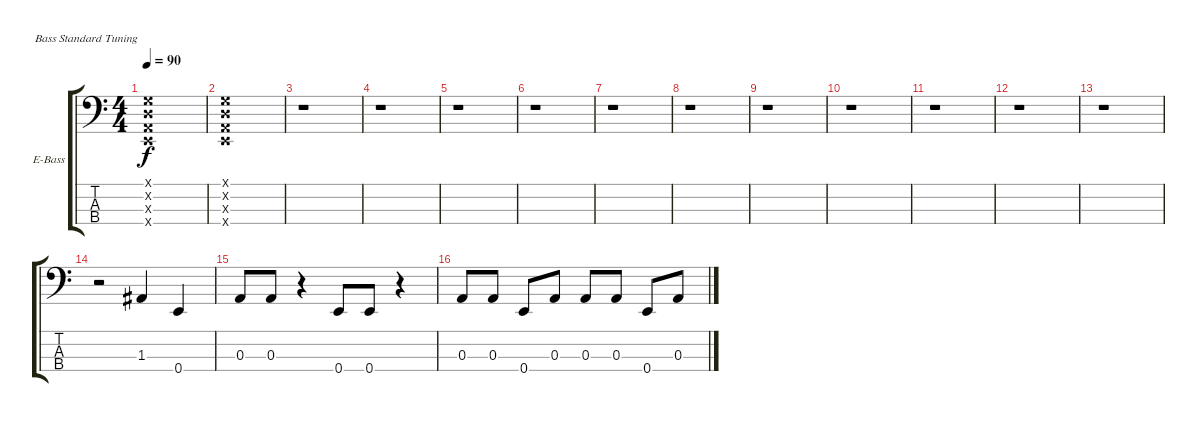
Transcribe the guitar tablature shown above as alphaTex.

\bracketExtendMode groupsimilarinstruments
\firstSystemTrackNameOrientation horizontal
\otherSystemsTrackNameOrientation horizontal
\track ("Alex (Bass)" "E-Bass") {instrument electricbassfinger}
\staff {score tabs}
\tuning (G2 D2 A1 E1)
\ts (4 4)
\tempo 90
\clef f4
\ks c
(0.2{x} 0.1{x} 0.3{x} 0.4{x}).1{dy f instrument electricbassfinger} |
(0.4{x} 0.3{x} 0.2{x} 0.1{x}).1 |
r.1 |
r.1 |
r.1 |
r.1 |
r.1 |
r.1 |
r.1 |
r.1 |
r.1 |
r.1 |
r.1 |
r.2 1.3.4 0.4.4 |
0.3.8 0.3.8 r.4 0.4.8 0.4.8 r.4 |
0.3.8 0.3.8 0.4.8 0.3.8 0.3.8 0.3.8 0.4.8 0.3.8
